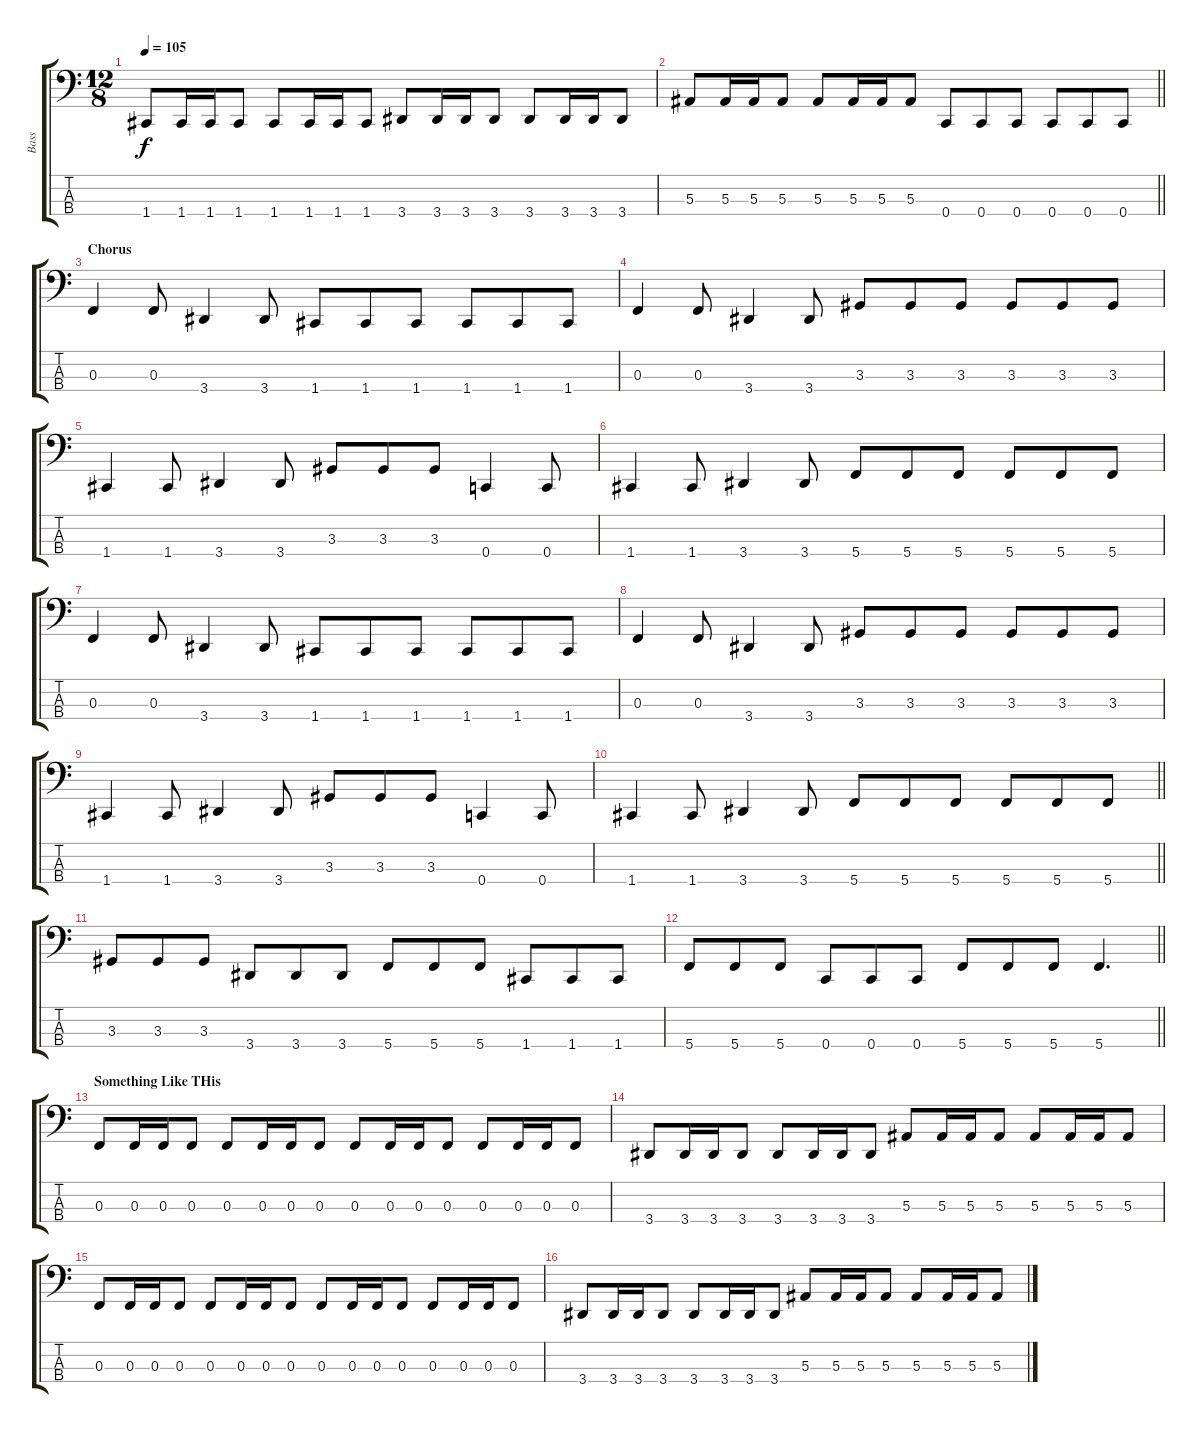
\track ("Bass" "Bass") {instrument electricbasspick}
\staff {score tabs}
\tuning (Eb2 Bb1 F1 C1) {hide}
\ts (12 8)
\tempo 105
\clef f4
\ks c
1.4.8{dy f} 1.4.16 1.4.16 1.4.8 1.4.8 1.4.16 1.4.16 1.4.8 3.4.8 3.4.16 3.4.16 3.4.8 3.4.8 3.4.16 3.4.16 3.4.8 |
\barLineRight lightlight
5.3.8 5.3.16 5.3.16 5.3.8 5.3.8 5.3.16 5.3.16 5.3.8 0.4.8 0.4.8 0.4.8 0.4.8 0.4.8 0.4.8 |
\section ("" "Chorus")
0.3.4 0.3.8 3.4.4 3.4.8 1.4.8 1.4.8 1.4.8 1.4.8 1.4.8 1.4.8 |
0.3.4 0.3.8 3.4.4 3.4.8 3.3.8 3.3.8 3.3.8 3.3.8 3.3.8 3.3.8 |
1.4.4 1.4.8 3.4.4 3.4.8 3.3.8 3.3.8 3.3.8 0.4.4 0.4.8 |
1.4.4 1.4.8 3.4.4 3.4.8 5.4.8 5.4.8 5.4.8 5.4.8 5.4.8 5.4.8 |
0.3.4 0.3.8 3.4.4 3.4.8 1.4.8 1.4.8 1.4.8 1.4.8 1.4.8 1.4.8 |
0.3.4 0.3.8 3.4.4 3.4.8 3.3.8 3.3.8 3.3.8 3.3.8 3.3.8 3.3.8 |
1.4.4 1.4.8 3.4.4 3.4.8 3.3.8 3.3.8 3.3.8 0.4.4 0.4.8 |
\barLineRight lightlight
1.4.4 1.4.8 3.4.4 3.4.8 5.4.8 5.4.8 5.4.8 5.4.8 5.4.8 5.4.8 |
3.3.8 3.3.8 3.3.8 3.4.8 3.4.8 3.4.8 5.4.8 5.4.8 5.4.8 1.4.8 1.4.8 1.4.8 |
\barLineRight lightlight
5.4.8 5.4.8 5.4.8 0.4.8 0.4.8 0.4.8 5.4.8 5.4.8 5.4.8 5.4.4{d} |
\section ("" "Something Like THis")
0.3.8 0.3.16 0.3.16 0.3.8 0.3.8 0.3.16 0.3.16 0.3.8 0.3.8 0.3.16 0.3.16 0.3.8 0.3.8 0.3.16 0.3.16 0.3.8 |
3.4.8 3.4.16 3.4.16 3.4.8 3.4.8 3.4.16 3.4.16 3.4.8 5.3.8 5.3.16 5.3.16 5.3.8 5.3.8 5.3.16 5.3.16 5.3.8 |
0.3.8 0.3.16 0.3.16 0.3.8 0.3.8 0.3.16 0.3.16 0.3.8 0.3.8 0.3.16 0.3.16 0.3.8 0.3.8 0.3.16 0.3.16 0.3.8 |
3.4.8 3.4.16 3.4.16 3.4.8 3.4.8 3.4.16 3.4.16 3.4.8 5.3.8 5.3.16 5.3.16 5.3.8 5.3.8 5.3.16 5.3.16 5.3.8
